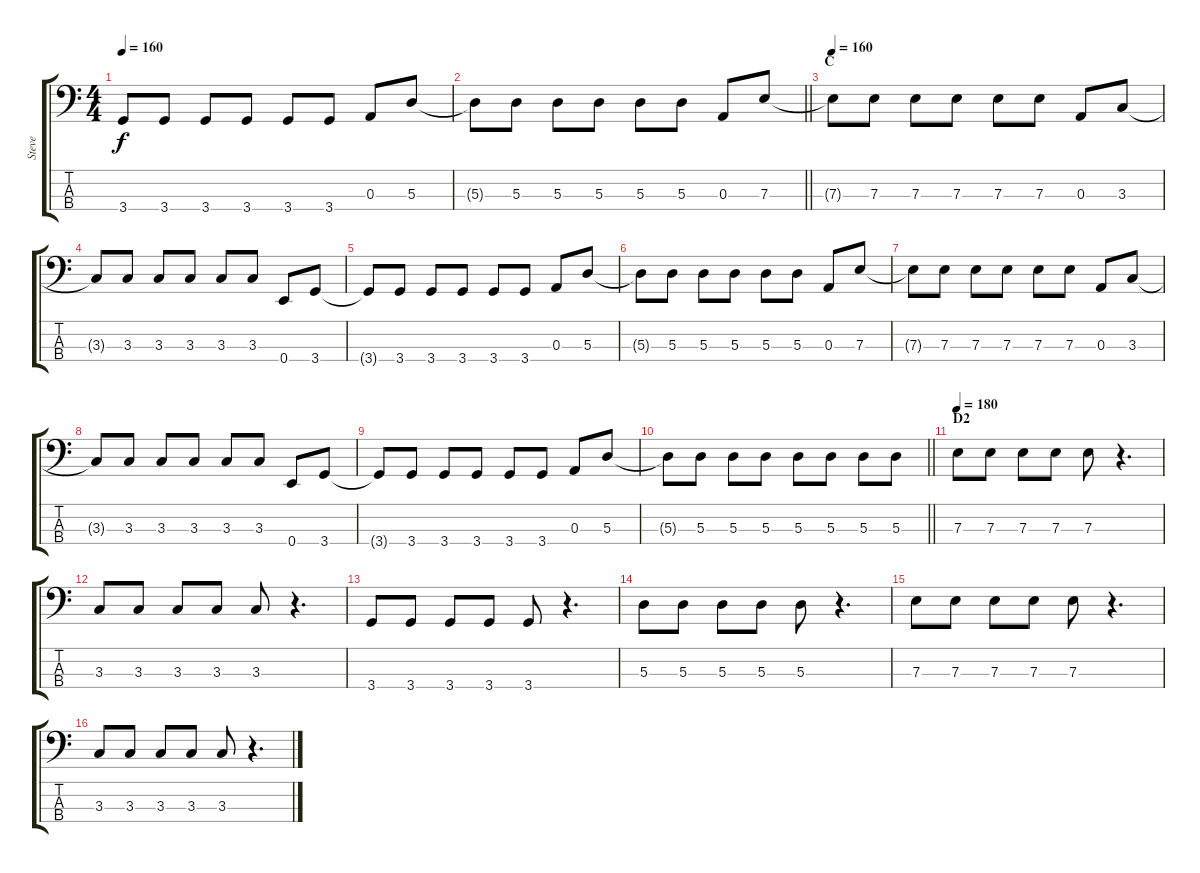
\track ("Steve" "Steve") {instrument electricbassfinger}
\staff {score tabs}
\tuning (G2 D2 A1 E1) {hide}
\ts (4 4)
\tempo 160
\clef f4
\ks c
3.4{t}.8{dy f} 3.4.8 3.4.8 3.4.8 3.4.8 3.4.8 0.3.8 5.3.8 |
\barLineRight lightlight
5.3{t}.8 5.3.8 5.3.8 5.3.8 5.3.8 5.3.8 0.3.8 7.3.8 |
\section ("" "C")
\tempo 160
7.3{t}.8 7.3.8 7.3.8 7.3.8 7.3.8 7.3.8 0.3.8 3.3.8 |
3.3{t}.8 3.3.8 3.3.8 3.3.8 3.3.8 3.3.8 0.4.8 3.4.8 |
3.4{t}.8 3.4.8 3.4.8 3.4.8 3.4.8 3.4.8 0.3.8 5.3.8 |
5.3{t}.8 5.3.8 5.3.8 5.3.8 5.3.8 5.3.8 0.3.8 7.3.8 |
7.3{t}.8 7.3.8 7.3.8 7.3.8 7.3.8 7.3.8 0.3.8 3.3.8 |
3.3{t}.8 3.3.8 3.3.8 3.3.8 3.3.8 3.3.8 0.4.8 3.4.8 |
3.4{t}.8 3.4.8 3.4.8 3.4.8 3.4.8 3.4.8 0.3.8 5.3.8 |
\barLineRight lightlight
5.3{t}.8 5.3.8 5.3.8 5.3.8 5.3.8 5.3.8 5.3.8 5.3.8 |
\section ("" "D2")
\tempo 180
7.3.8 7.3.8 7.3.8 7.3.8 7.3.8 r.4{d} |
3.3.8 3.3.8 3.3.8 3.3.8 3.3.8 r.4{d} |
3.4.8 3.4.8 3.4.8 3.4.8 3.4.8 r.4{d} |
5.3.8 5.3.8 5.3.8 5.3.8 5.3.8 r.4{d} |
7.3.8 7.3.8 7.3.8 7.3.8 7.3.8 r.4{d} |
3.3.8 3.3.8 3.3.8 3.3.8 3.3.8 r.4{d}
